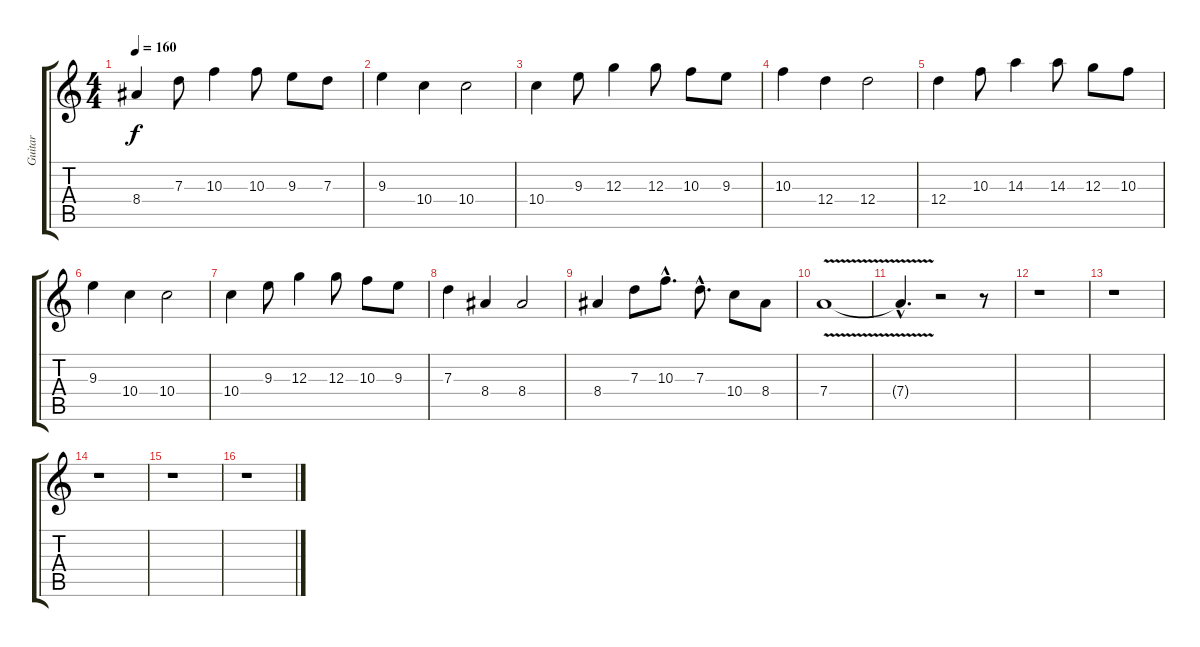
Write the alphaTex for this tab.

\track ("Guitar" "Guitar") {instrument overdrivenguitar}
\staff {score tabs}
\tuning (E4 B3 G3 D3 A2 E2) {hide}
\ts (4 4)
\tempo 160
\clef g2
\ks c
8.4.4{dy f} 7.3.8 10.3.4 10.3.8 9.3.8 7.3.8 |
9.3.4 10.4.4 10.4.2 |
10.4.4 9.3.8 12.3.4 12.3.8 10.3.8 9.3.8 |
10.3.4 12.4.4 12.4.2 |
12.4.4 10.3.8 14.3.4 14.3.8 12.3.8 10.3.8 |
9.3.4 10.4.4 10.4.2 |
10.4.4 9.3.8 12.3.4 12.3.8 10.3.8 9.3.8 |
7.3.4 8.4.4 8.4.2 |
8.4.4 7.3.8 10.3{hac}.8{d} 7.3{hac}.8{d} 10.4.8 8.4.8 |
7.4{v}.1 |
7.4{hac t}.4{d} r.2 r.8 |
r.1 |
r.1 |
r.1 |
r.1 |
r.1
